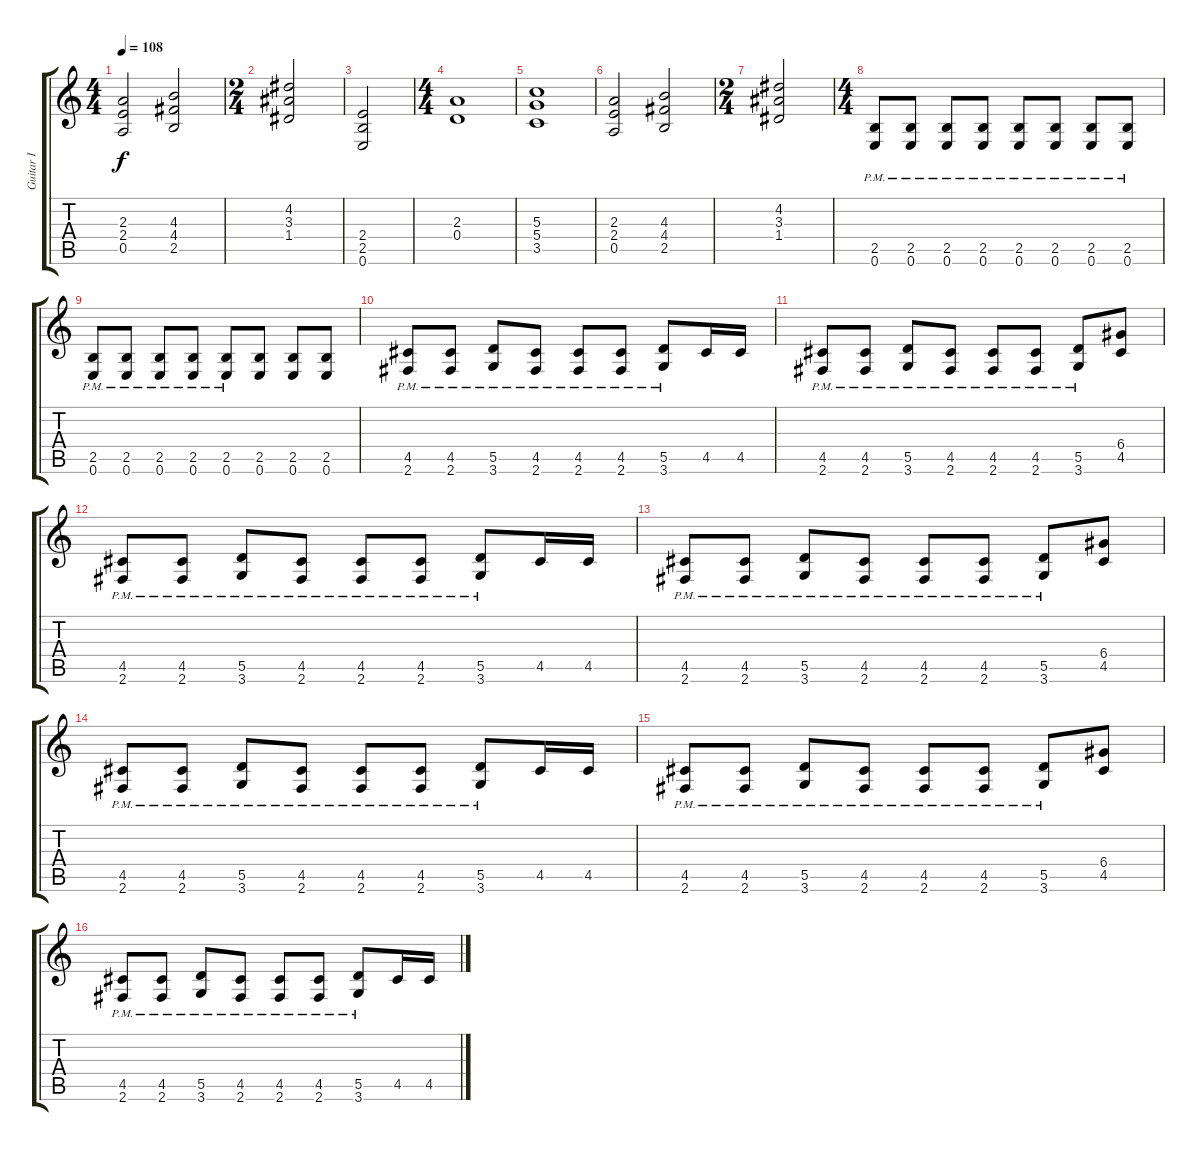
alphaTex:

\track ("Guitar I" "Guitar I") {instrument distortionguitar}
\staff {score tabs}
\tuning (E4 B3 G3 D3 A2 E2) {hide}
\ts (4 4)
\tempo 108
\clef g2
\ks c
(2.3 2.4 0.5).2{dy f} (4.3 4.4 2.5).2 |
\ts (2 4)
(4.2 3.3 1.4).2 |
(2.4 2.5 0.6).2 |
\ts (4 4)
(2.3 0.4).1 |
(5.3 5.4 3.5).1 |
(2.3 2.4 0.5).2 (4.3 4.4 2.5).2 |
\ts (2 4)
(4.2 3.3 1.4).2 |
\ts (4 4)
(2.5{pm} 0.6{pm}).8{volume 14} (2.5{pm} 0.6{pm}).8 (2.5{pm} 0.6{pm}).8 (2.5{pm} 0.6{pm}).8 (2.5{pm} 0.6{pm}).8 (2.5{pm} 0.6{pm}).8 (2.5{pm} 0.6{pm}).8 (2.5{pm} 0.6{pm}).8 |
(2.5{pm} 0.6{pm}).8 (2.5{pm} 0.6{pm}).8 (2.5{pm} 0.6{pm}).8 (2.5{pm} 0.6{pm}).8 (2.5{pm} 0.6{pm}).8 (2.5 0.6).8 (2.5 0.6).8 (2.5 0.6).8 |
(4.5{pm} 2.6{pm}).8 (4.5{pm} 2.6{pm}).8 (5.5{pm} 3.6{pm}).8 (4.5{pm} 2.6{pm}).8 (4.5{pm} 2.6{pm}).8 (4.5{pm} 2.6{pm}).8 (5.5{pm} 3.6{pm}).8 4.5.16 4.5.16 |
(4.5{pm} 2.6{pm}).8 (4.5{pm} 2.6{pm}).8 (5.5{pm} 3.6{pm}).8 (4.5{pm} 2.6{pm}).8 (4.5{pm} 2.6{pm}).8 (4.5{pm} 2.6{pm}).8 (5.5{pm} 3.6{pm}).8 (6.4 4.5).8 |
(4.5{pm} 2.6{pm}).8 (4.5{pm} 2.6{pm}).8 (5.5{pm} 3.6{pm}).8 (4.5{pm} 2.6{pm}).8 (4.5{pm} 2.6{pm}).8 (4.5{pm} 2.6{pm}).8 (5.5{pm} 3.6{pm}).8 4.5.16 4.5.16 |
(4.5{pm} 2.6{pm}).8 (4.5{pm} 2.6{pm}).8 (5.5{pm} 3.6{pm}).8 (4.5{pm} 2.6{pm}).8 (4.5{pm} 2.6{pm}).8 (4.5{pm} 2.6{pm}).8 (5.5{pm} 3.6{pm}).8 (6.4 4.5).8 |
(4.5{pm} 2.6{pm}).8 (4.5{pm} 2.6{pm}).8 (5.5{pm} 3.6{pm}).8 (4.5{pm} 2.6{pm}).8 (4.5{pm} 2.6{pm}).8 (4.5{pm} 2.6{pm}).8 (5.5{pm} 3.6{pm}).8 4.5.16 4.5.16 |
(4.5{pm} 2.6{pm}).8 (4.5{pm} 2.6{pm}).8 (5.5{pm} 3.6{pm}).8 (4.5{pm} 2.6{pm}).8 (4.5{pm} 2.6{pm}).8 (4.5{pm} 2.6{pm}).8 (5.5{pm} 3.6{pm}).8 (6.4 4.5).8 |
(4.5{pm} 2.6{pm}).8 (4.5{pm} 2.6{pm}).8 (5.5{pm} 3.6{pm}).8 (4.5{pm} 2.6{pm}).8 (4.5{pm} 2.6{pm}).8 (4.5{pm} 2.6{pm}).8 (5.5{pm} 3.6{pm}).8 4.5.16 4.5.16
